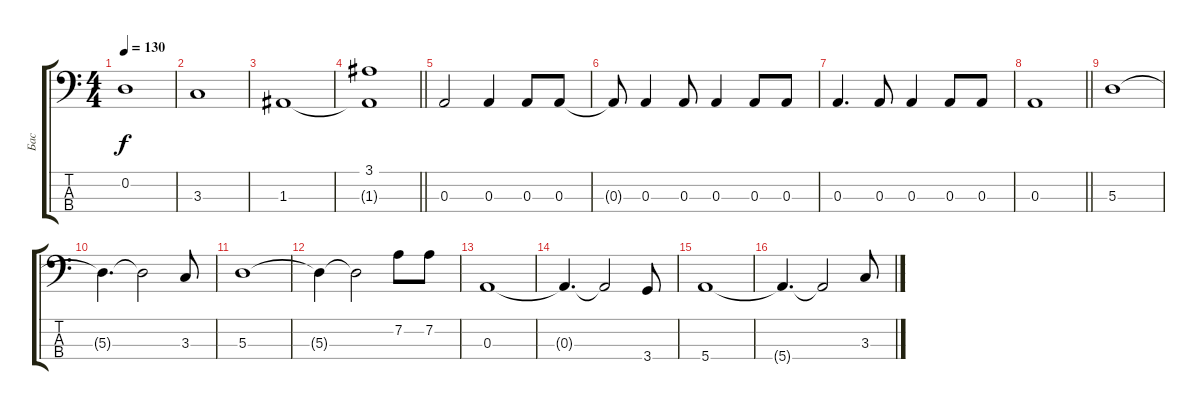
\track ("Бас" "Бас") {instrument electricbassfinger}
\staff {score tabs}
\tuning (G2 D2 A1 E1) {hide}
\ts (4 4)
\tempo 130
\clef f4
\ks c
0.2.1{dy f} |
3.3.1 |
1.3.1 |
\barLineRight lightlight
(3.1 1.3{t}).1 |
0.3.2 0.3.4 0.3.8 0.3.8 |
0.3{t}.8 0.3.4 0.3.8 0.3.4 0.3.8 0.3.8 |
0.3.4{d} 0.3.8 0.3.4 0.3.8 0.3.8 |
\barLineRight lightlight
0.3.1 |
5.3.1 |
5.3{t}.4{d} 5.3{t}.2 3.3.8 |
5.3.1 |
5.3{t}.4 5.3{t}.2 7.2.8 7.2.8 |
0.3.1 |
0.3{t}.4{d} 0.3{t}.2 3.4.8 |
5.4.1 |
5.4{t}.4{d} 5.4{t}.2 3.3.8
